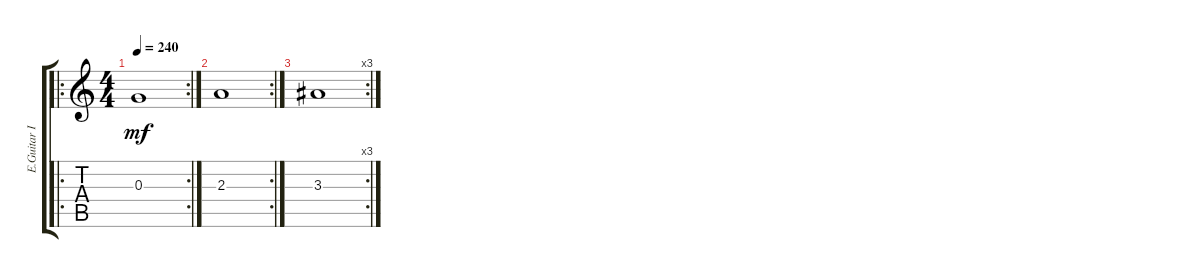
\track ("E.Guitar III" "E.Guitar I") {instrument distortionguitar}
\staff {score tabs}
\tuning (E4 B3 G3 D3 A2 E2) {hide}
\ro
\rc 2
\ts (4 4)
\tempo 240
\clef g2
\ks c
0.3.1{dy mf instrument distortionguitar} |
\rc 2
2.3.1 |
\rc 3
3.3.1
